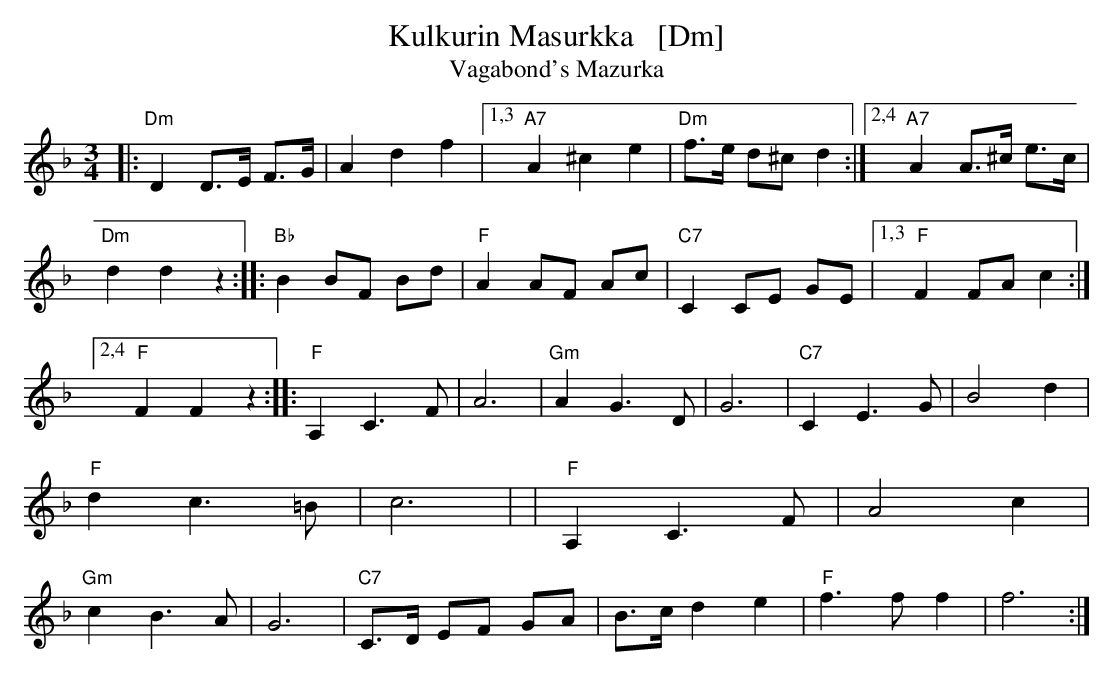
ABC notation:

X:1
T: Kulkurin Masurkka   [Dm]
T: Vagabond's Mazurka
M: 3/4
L: 1/8
K: Dm
|: "Dm"D2 D>E F>G | A2 d2 f2 |1,3 "A7"A2 ^c2 e2 | "Dm"f>e d^c d2 :|2,4 "A7"A2 A>^c e>c | "Dm"d2 d2 z2 :|
|: "Bb"B2 BF Bd | "F"A2 AF Ac | "C7"C2 CE GE |1,3 "F"F2 FA c2 :|2,4 "F"F2 F2 z2 :|
|: "F"A,2 C3 F | A6 | "Gm"A2 G3 D | G6 | "C7"C2 E3 G | B4 d2 | "F"d2 c3 =B | c6 |
| "F"A,2 C3 F | A4 c2 | "Gm"c2 B3 A | G6 | "C7"C>D EF GA | B>c d2 e2 | "F"f3 f f2 | f6 :|
